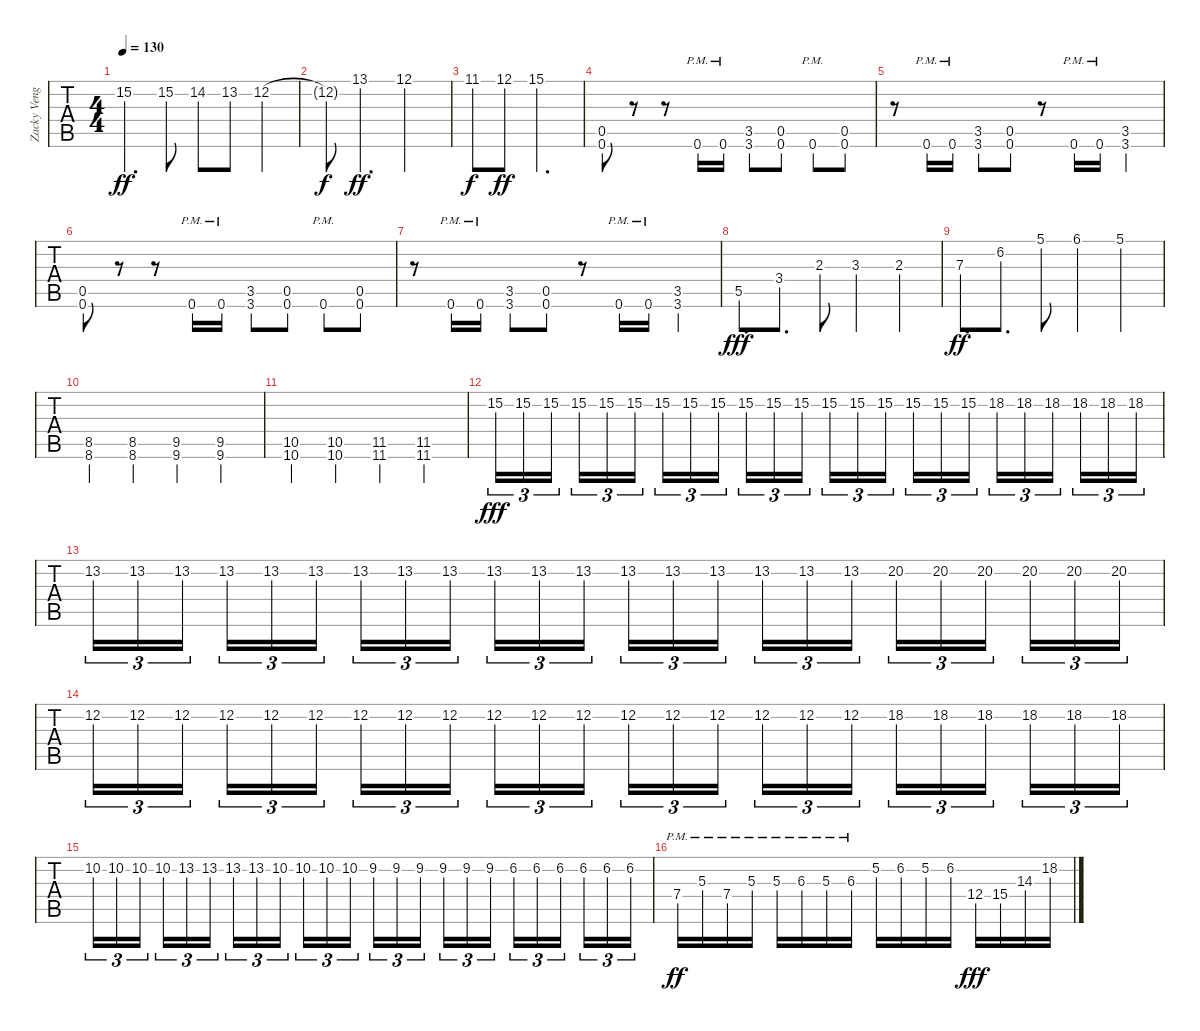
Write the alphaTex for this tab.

\track ("Zacky Vengence" "Zacky Veng") {instrument distortionguitar}
\staff {tabs}
\tuning (E4 B3 G3 D3 A2 D2) {hide}
\ts (4 4)
\tempo 130
\clef g2
\ks c
15.2.4{d dy ff} 15.2.8 14.2.8 13.2.8 12.2.4 |
12.2{t}.8{dy f} 13.1.4{d dy ff} 12.1.2 |
11.1.8{dy f} 12.1.8{dy ff} 15.1.2{d} |
(0.5 0.6).8{volume 12 balance 8} r.8 r.8 0.6{pm}.16 0.6{pm}.16 (3.5 3.6).8 (0.5 0.6).8 0.6{pm}.8 (0.5 0.6).8 |
r.8 0.6{pm}.16 0.6{pm}.16 (3.5 3.6).8 (0.5 0.6).8 r.8 0.6{pm}.16 0.6{pm}.16 (3.5 3.6).4 |
(0.5 0.6).8 r.8 r.8 0.6{pm}.16 0.6{pm}.16 (3.5 3.6).8 (0.5 0.6).8 0.6{pm}.8 (0.5 0.6).8 |
r.8 0.6{pm}.16 0.6{pm}.16 (3.5 3.6).8 (0.5 0.6).8 r.8 0.6{pm}.16 0.6{pm}.16 (3.5 3.6).4 |
5.5.8{d dy fff volume 14 balance 12} 3.4.8{d} 2.3.8 3.3.4 2.3.4 |
7.3.8{d dy ff} 6.2.8{d} 5.1.8 6.1.4 5.1.4 |
(8.5 8.6).4{volume 12 balance 8} (8.5 8.6).4 (9.5 9.6).4 (9.5 9.6).4 |
(10.5 10.6).4 (10.5 10.6).4 (11.5 11.6).4 (11.5 11.6).4 |
15.2.16{tu (3 2) dy fff volume 14 balance 12} 15.2.16{tu (3 2)} 15.2.16{tu (3 2) beam splitsecondary} 15.2.16{tu (3 2)} 15.2.16{tu (3 2)} 15.2.16{tu (3 2)} 15.2.16{tu (3 2)} 15.2.16{tu (3 2)} 15.2.16{tu (3 2) beam splitsecondary} 15.2.16{tu (3 2)} 15.2.16{tu (3 2)} 15.2.16{tu (3 2)} 15.2.16{tu (3 2)} 15.2.16{tu (3 2)} 15.2.16{tu (3 2) beam splitsecondary} 15.2.16{tu (3 2)} 15.2.16{tu (3 2)} 15.2.16{tu (3 2)} 18.2.16{tu (3 2)} 18.2.16{tu (3 2)} 18.2.16{tu (3 2) beam splitsecondary} 18.2.16{tu (3 2)} 18.2.16{tu (3 2)} 18.2.16{tu (3 2)} |
13.2.16{tu (3 2)} 13.2.16{tu (3 2)} 13.2.16{tu (3 2) beam splitsecondary} 13.2.16{tu (3 2)} 13.2.16{tu (3 2)} 13.2.16{tu (3 2)} 13.2.16{tu (3 2)} 13.2.16{tu (3 2)} 13.2.16{tu (3 2) beam splitsecondary} 13.2.16{tu (3 2)} 13.2.16{tu (3 2)} 13.2.16{tu (3 2)} 13.2.16{tu (3 2)} 13.2.16{tu (3 2)} 13.2.16{tu (3 2) beam splitsecondary} 13.2.16{tu (3 2)} 13.2.16{tu (3 2)} 13.2.16{tu (3 2)} 20.2.16{tu (3 2)} 20.2.16{tu (3 2)} 20.2.16{tu (3 2) beam splitsecondary} 20.2.16{tu (3 2)} 20.2.16{tu (3 2)} 20.2.16{tu (3 2)} |
12.2.16{tu (3 2)} 12.2.16{tu (3 2)} 12.2.16{tu (3 2) beam splitsecondary} 12.2.16{tu (3 2)} 12.2.16{tu (3 2)} 12.2.16{tu (3 2)} 12.2.16{tu (3 2)} 12.2.16{tu (3 2)} 12.2.16{tu (3 2) beam splitsecondary} 12.2.16{tu (3 2)} 12.2.16{tu (3 2)} 12.2.16{tu (3 2)} 12.2.16{tu (3 2)} 12.2.16{tu (3 2)} 12.2.16{tu (3 2) beam splitsecondary} 12.2.16{tu (3 2)} 12.2.16{tu (3 2)} 12.2.16{tu (3 2)} 18.2.16{tu (3 2)} 18.2.16{tu (3 2)} 18.2.16{tu (3 2) beam splitsecondary} 18.2.16{tu (3 2)} 18.2.16{tu (3 2)} 18.2.16{tu (3 2)} |
10.2.16{tu (3 2)} 10.2.16{tu (3 2)} 10.2.16{tu (3 2) beam splitsecondary} 10.2.16{tu (3 2)} 13.2.16{tu (3 2)} 13.2.16{tu (3 2)} 13.2.16{tu (3 2)} 13.2.16{tu (3 2)} 10.2.16{tu (3 2) beam splitsecondary} 10.2.16{tu (3 2)} 10.2.16{tu (3 2)} 10.2.16{tu (3 2)} 9.2.16{tu (3 2)} 9.2.16{tu (3 2)} 9.2.16{tu (3 2) beam splitsecondary} 9.2.16{tu (3 2)} 9.2.16{tu (3 2)} 9.2.16{tu (3 2)} 6.2.16{tu (3 2)} 6.2.16{tu (3 2)} 6.2.16{tu (3 2) beam splitsecondary} 6.2.16{tu (3 2)} 6.2.16{tu (3 2)} 6.2.16{tu (3 2)} |
7.4{pm}.16{dy ff} 5.3{pm}.16 7.4{pm}.16 5.3{pm}.16 5.3{pm}.16 6.3{pm}.16 5.3{pm}.16 6.3{pm}.16 5.2.16 6.2.16 5.2.16 6.2.16 12.4.16{dy fff} 15.4.16 14.3.16 18.2.16
